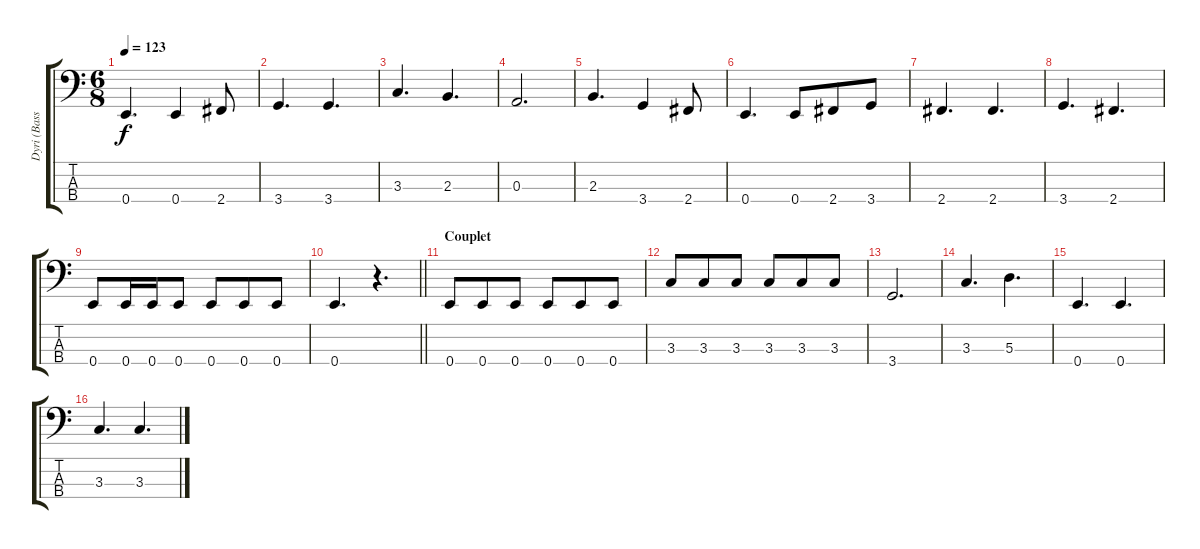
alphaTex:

\track ("Dyri (Bass)" "Dyri (Bass") {instrument electricbassfinger}
\staff {score tabs}
\tuning (G2 D2 A1 E1) {hide}
\ts (6 8)
\tempo 123
\clef f4
\ks c
0.4.4{d dy f} 0.4.4 2.4.8 |
3.4.4{d} 3.4.4{d} |
3.3.4{d} 2.3.4{d} |
0.3.2{d} |
2.3.4{d} 3.4.4 2.4.8 |
0.4.4{d} 0.4.8 2.4.8 3.4.8 |
2.4.4{d} 2.4.4{d} |
3.4.4{d} 2.4.4{d} |
0.4.8 0.4.16 0.4.16 0.4.8 0.4.8 0.4.8 0.4.8 |
\barLineRight lightlight
0.4.4{d} r.4{d} |
\section ("" "Couplet")
0.4.8 0.4.8 0.4.8 0.4.8 0.4.8 0.4.8 |
3.3.8 3.3.8 3.3.8 3.3.8 3.3.8 3.3.8 |
3.4.2{d} |
3.3.4{d} 5.3.4{d} |
0.4.4{d} 0.4.4{d} |
3.3.4{d} 3.3.4{d}
